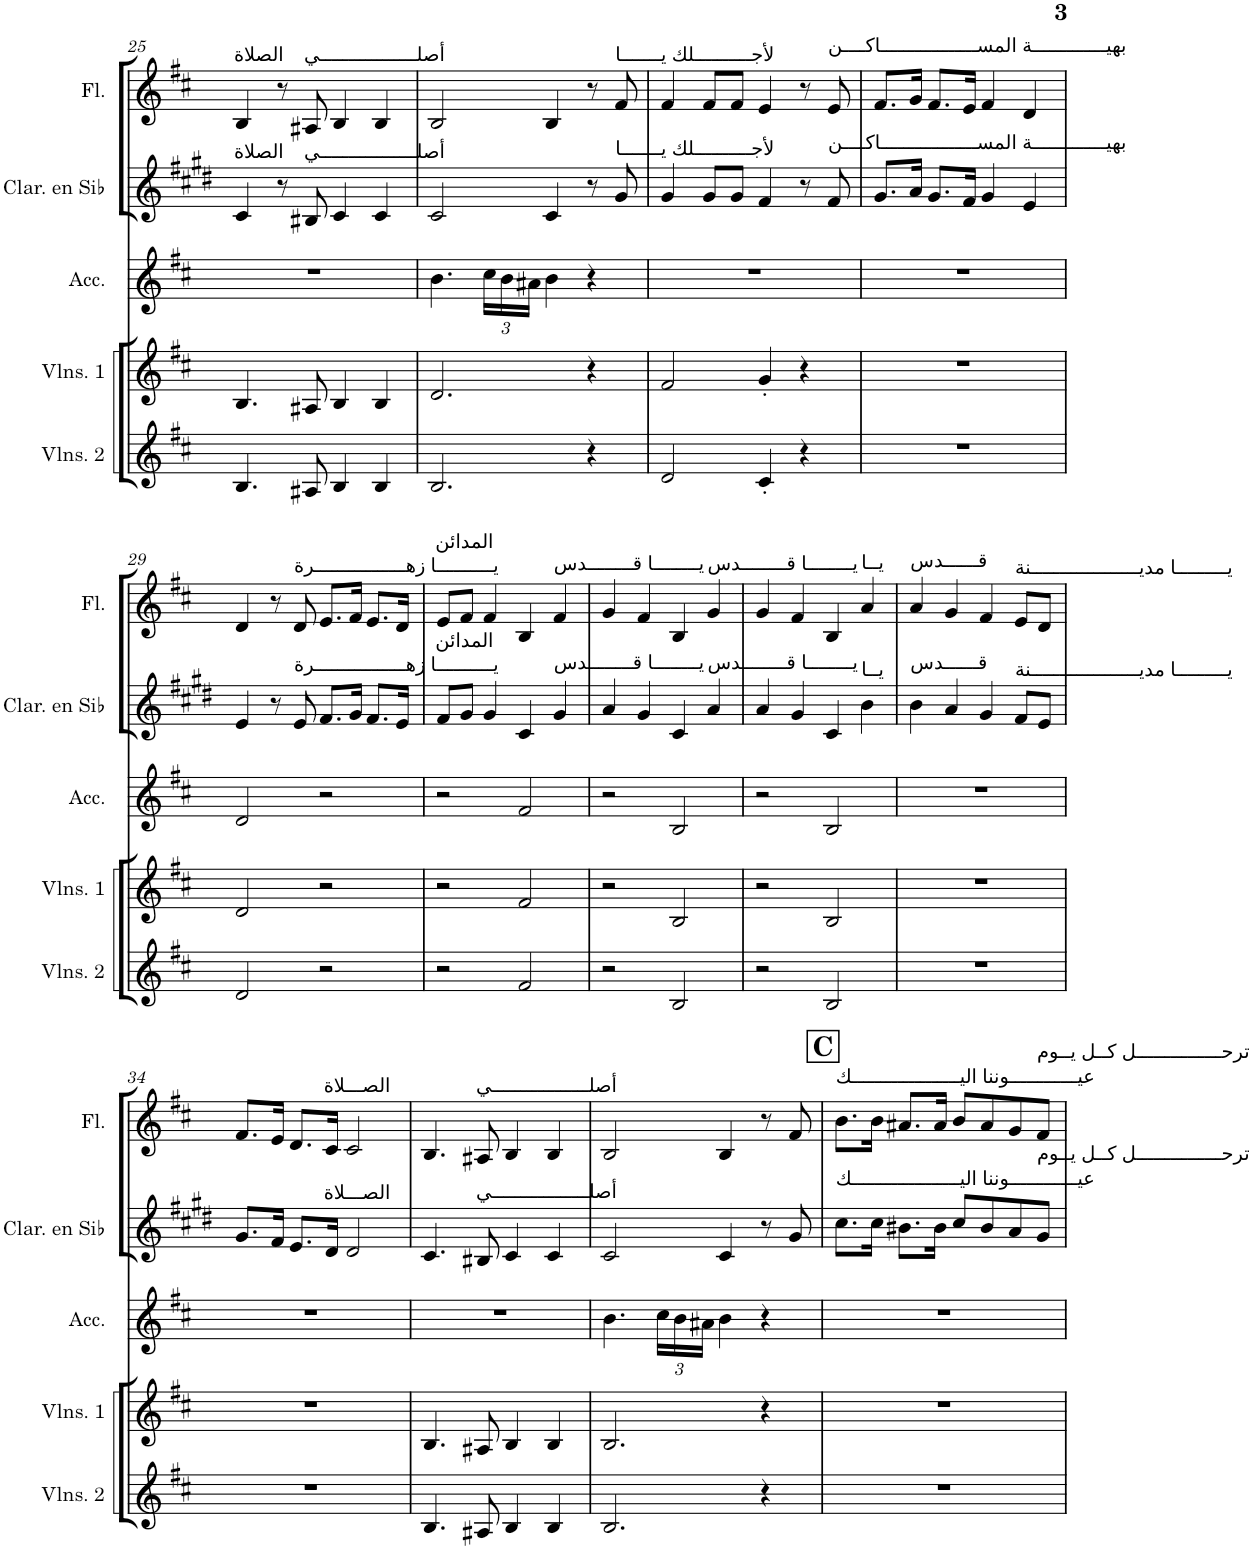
**kern	**kern	**kern	**kern	**kern
*part5	*part4	*part3	*part2	*part1
*staff5	*staff4	*staff3	*staff2	*staff1
*I"Violons 2	*I"Violons 1	*I"Accordéon	*I"Clarinette en Sib	*I"Flûte
*I'Vlns. 2	*I'Vlns. 1	*I'Acc.	*I'Clar. en Sib	*I'Fl.
!!LO:PB:g=z
*clefG2	*clefG2	*clefG2	*clefG2	*clefG2
*	*	*	*Trd1c2	*
*k[f#c#]	*k[f#c#]	*k[f#c#]	*k[f#c#g#d#]	*k[f#c#]
*M4/4	*M4/4	*M4/4	*M4/4	*M4/4
=25	=25	=25	=25	=25
!	!	!	!	!LO:TX:a:t=الصلاة
!	!	!	!LO:TX:a:t=الصلاة	!
4.B/	4.B/	1r	4c#/	4B/
.	.	.	8r	8r
!	!	!	!	!LO:TX:a:t=أصلـــــــــــــــــي
!	!	!	!LO:TX:a:t=أصلـــــــــــــــــي	!
8A#X/	8A#X/	.	8B#X/	8A#X/
4B/	4B/	.	4c#/	4B/
4B/	4B/	.	4c#/	4B/
=26	=26	=26	=26	=26
2.B/	2.d/	4.b\	2c#/	2B/
*	*	*Xbrackettup	*	*
.	.	24cc#\LL	.	.
.	.	24b\	.	.
.	.	24a#X\JJ	.	.
.	.	4b\	4c#/	4B/
4r	4r	4r	8r	8r
!	!	!	!	!LO:TX:a:t=لأجــــــــــلك يـــــــا
!	!	!	!LO:TX:a:t=لأجــــــــــلك يـــــــا	!
.	.	.	8g#/	8f#/
=27	=27	=27	=27	=27
2d/	2f#/	1r	4g#/	4f#/
.	.	.	8g#/L	8f#/L
.	.	.	8g#/J	8f#/J
4c#'/	4g'/	.	4f#/	4e/
4r	4r	.	8r	8r
!	!	!	!	!LO:TX:a:t=بهيـــــــــــــة المســـــــــــــــــاكــــن
!	!	!	!LO:TX:a:t=بهيـــــــــــــة المســـــــــــــــــاكــــن	!
.	.	.	8f#/	8e/
=28	=28	=28	=28	=28
1r	1r	1r	8.g#/L	8.f#/L
.	.	.	16a/Jk	16g/Jk
.	.	.	8.g#/L	8.f#/L
.	.	.	16f#/Jk	16e/Jk
.	.	.	4g#/	4f#/
.	.	.	4e/	4d/
!!LO:LB:g=z
=29	=29	=29	=29	=29
2d/	2d/	2d/	4e/	4d/
.	.	.	8r	8r
!	!	!	!	!LO:TX:a:t=يــــــــــا زهــــــــــــــــرة
!	!	!	!LO:TX:a:t=يــــــــــا زهــــــــــــــــرة	!
.	.	.	8e/	8d/
2r	2r	2r	8.f#/L	8.e/L
.	.	.	16g#/Jk	16f#/Jk
.	.	.	8.f#/L	8.e/L
.	.	.	16e/Jk	16d/Jk
=30	=30	=30	=30	=30
!	!	!	!	!LO:TX:a:t=المدائن
!	!	!	!LO:TX:a:t=المدائن	!
2r	2r	2r	8f#/L	8e/L
.	.	.	8g#/J	8f#/J
.	.	.	4g#/	4f#/
2f#/	2f#/	2f#/	4c#/	4B/
!	!	!	!	!LO:TX:a:t=يــــــــا قــــــــدس
!	!	!	!LO:TX:a:t=يــــــــا قــــــــدس	!
.	.	.	4g#/	4f#/
=31	=31	=31	=31	=31
2r	2r	2r	4a/	4g/
.	.	.	4g#/	4f#/
2B/	2B/	2B/	4c#/	4B/
!	!	!	!	!LO:TX:a:t=يــــــــا قــــــــدس
!	!	!	!LO:TX:a:t=يــــــــا قــــــــدس	!
.	.	.	4a/	4g/
=32	=32	=32	=32	=32
2r	2r	2r	4a/	4g/
.	.	.	4g#/	4f#/
2B/	2B/	2B/	4c#/	4B/
!	!	!	!	!LO:TX:a:t=يــا
!	!	!	!LO:TX:a:t=يــا	!
.	.	.	4b\	4a/
=33	=33	=33	=33	=33
!	!	!	!	!LO:TX:a:t=قــــــدس
!	!	!	!LO:TX:a:t=قــــــدس	!
1r	1r	1r	4b\	4a/
.	.	.	4a/	4g/
.	.	.	4g#/	4f#/
!	!	!	!	!LO:TX:a:t=يـــــــــا مديـــــــــــــــــــنة
!	!	!	!LO:TX:a:t=يـــــــــا مديـــــــــــــــــــنة	!
.	.	.	8f#/L	8e/L
.	.	.	8e/J	8d/J
!!LO:LB:g=z
=34	=34	=34	=34	=34
1r	1r	1r	8.g#/L	8.f#/L
.	.	.	16f#/Jk	16e/Jk
.	.	.	8.e/L	8.d/L
!	!	!	!	!LO:TX:a:t=الصـــلاة
!	!	!	!LO:TX:a:t=الصـــلاة	!
.	.	.	16d#/Jk	16c#/Jk
.	.	.	2d#/	2c#/
=35	=35	=35	=35	=35
4.B/	4.B/	1r	4.c#/	4.B/
!	!	!	!	!LO:TX:a:t=أصلـــــــــــــــــي
!	!	!	!LO:TX:a:t=أصلـــــــــــــــــي	!
8A#X/	8A#X/	.	8B#X/	8A#X/
4B/	4B/	.	4c#/	4B/
4B/	4B/	.	4c#/	4B/
=36	=36	=36	=36	=36
2.B/	2.B/	4.b\	2c#/	2B/
.	.	24cc#\LL	.	.
.	.	24b\	.	.
.	.	24a#X\JJ	.	.
.	.	4b\	4c#/	4B/
4r	4r	4r	8r	8r
.	.	.	8g#/	8f#/
!!LO:REH:place=s1:a:B:cj:fs=14:t=C
=37	=37	=37	=37	=37
!	!	!	!	!LO:TX:a:t=عيــــــــــــوننا اليـــــــــــــــــــك
!	!	!	!LO:TX:a:t=عيــــــــــــوننا اليـــــــــــــــــــك	!
1r	1r	1r	8.cc#\L	8.b\L
.	.	.	16cc#\Jk	16b\Jk
.	.	.	8.b#X\L	8.a#X/L
.	.	.	16b#\Jk	16a#/Jk
.	.	.	8cc#/L	8b/L
.	.	.	8b#/	8a#/
.	.	.	8a/	8g/
!	!	!	!	!LO:TX:a:t=ترحـــــــــــــــل كــل يــوم
!	!	!	!LO:TX:a:t=ترحـــــــــــــــل كــل يــوم	!
.	.	.	8g#/J	8f#/J
=	=	=	=	=
*-	*-	*-	*-	*-
